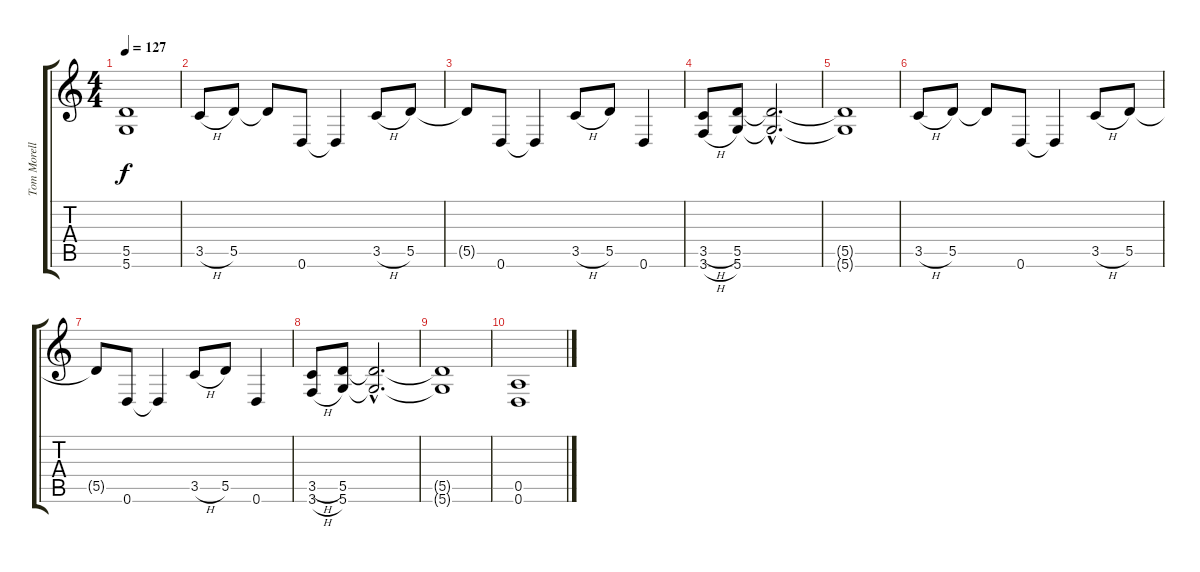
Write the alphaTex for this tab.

\track ("Tom Morello" "Tom Morell") {instrument distortionguitar}
\staff {score tabs}
\tuning (E4 B3 G3 D3 A2 D2) {hide}
\ts (4 4)
\tempo 127
\clef g2
\ks c
(5.5{t} 5.6{t}).1{dy f} |
3.5{h}.8 5.5.8 5.5{t}.8 0.6.8 0.6{t}.4 3.5{h}.8 5.5.8 |
5.5{t}.8 0.6.8 0.6{t}.4 3.5{h}.8 5.5.8 0.6.4 |
(3.5{h} 3.6{h}).8 (5.5 5.6).8 (5.5{hac t} 5.6{hac t}).2{d} |
(5.5{t} 5.6{t}).1 |
3.5{h}.8 5.5.8 5.5{t}.8 0.6.8 0.6{t}.4 3.5{h}.8 5.5.8 |
5.5{t}.8 0.6.8 0.6{t}.4 3.5{h}.8 5.5.8 0.6.4 |
(3.5{h} 3.6{h}).8 (5.5 5.6).8 (5.5{hac t} 5.6{hac t}).2{d} |
(5.5{t} 5.6{t}).1 |
(0.5 0.6).1
